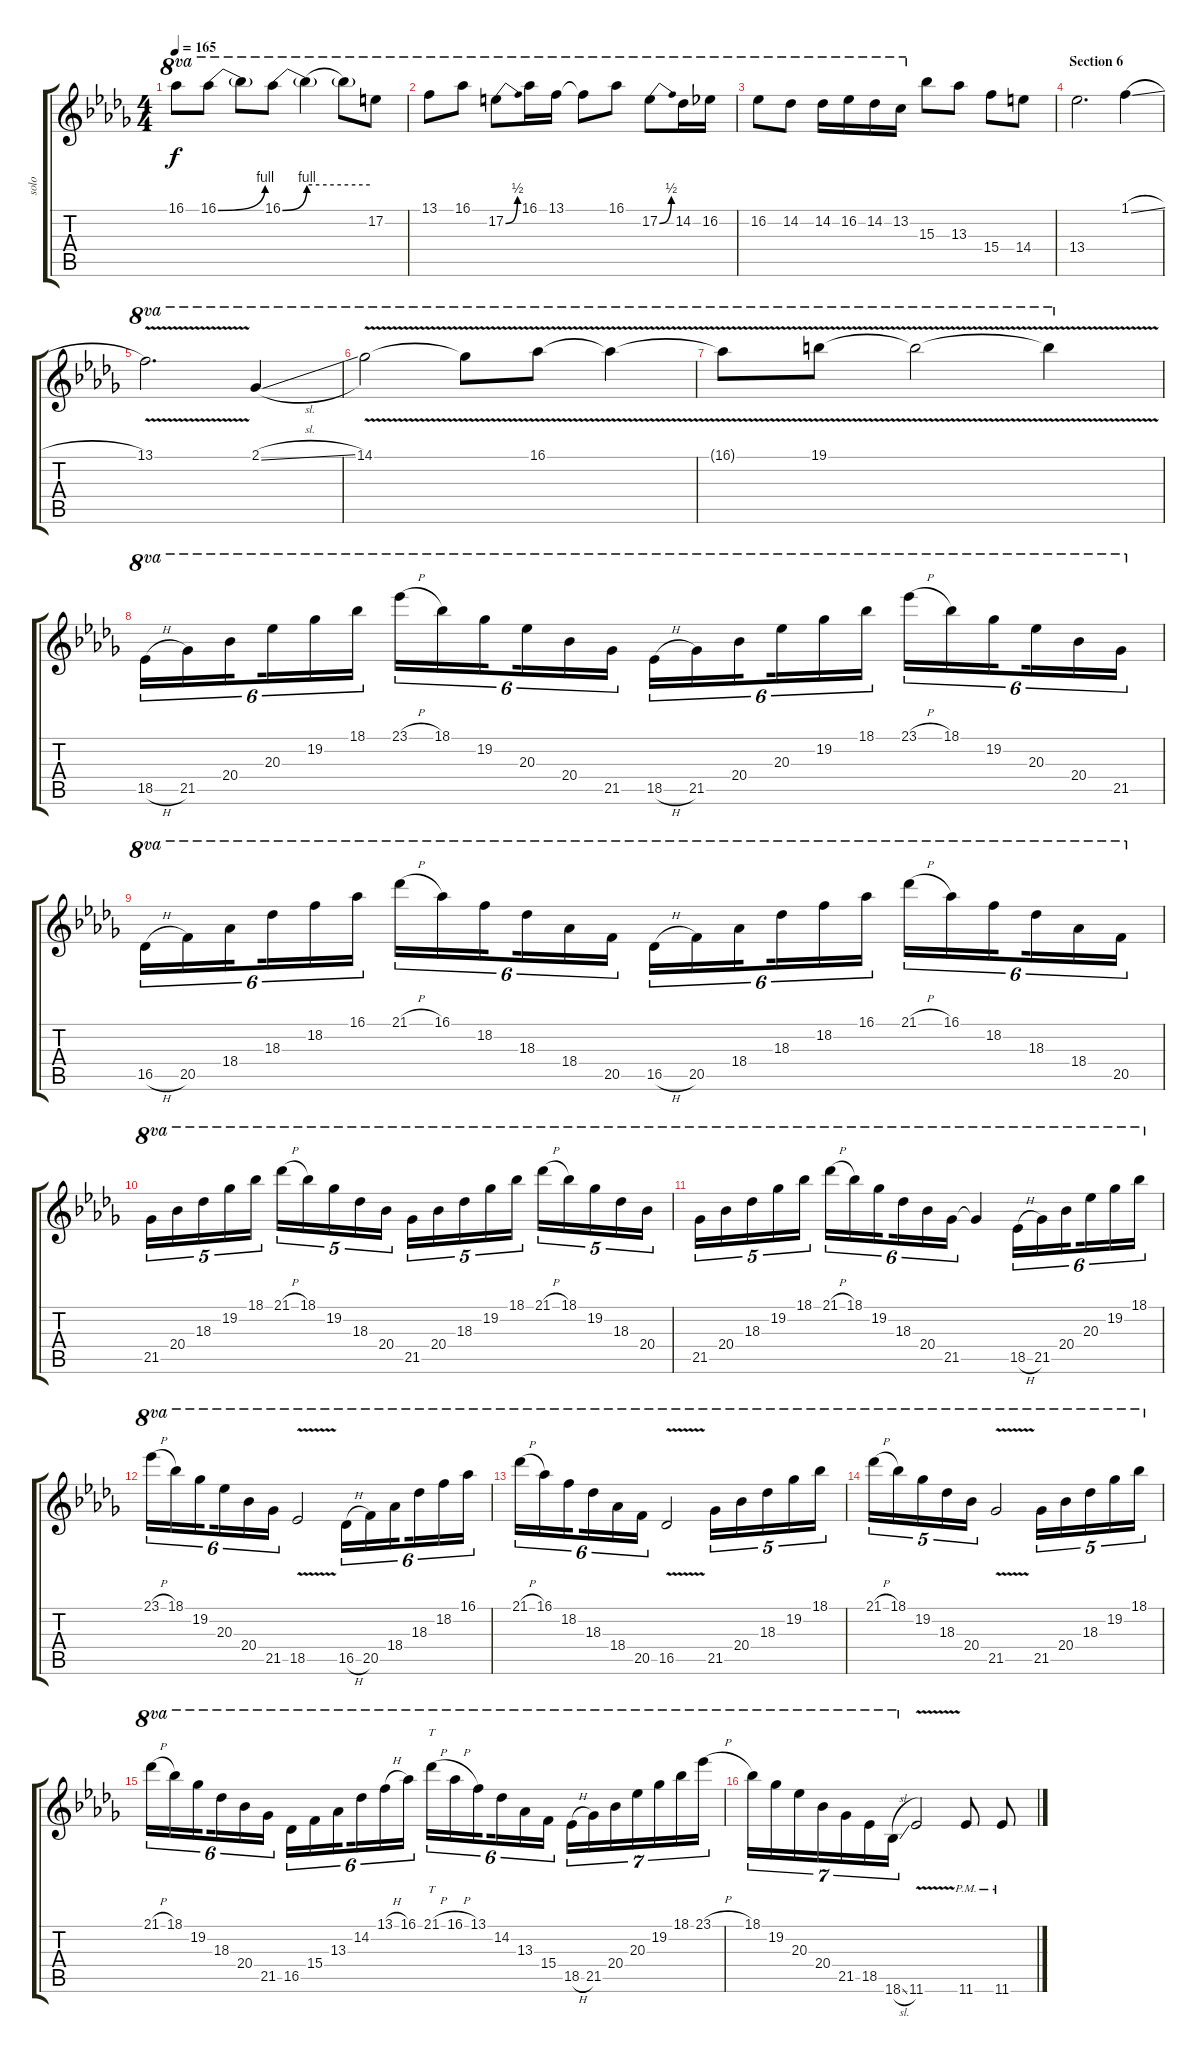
\track ("solo" "solo") {instrument distortionguitar}
\staff {score tabs}
\tuning (E4 B3 G3 D3 A2 E2) {hide}
\ts (4 4)
\tempo 165
\clef g2
\ks db
16.1.8{ot 8va dy f} 16.1{be (bend 0 0 60 4)}.8{ot 8va} 16.1{t}.8{ot 8va} 16.1{be (bend 0 0 60 4)}.8{ot 8va} 16.1{be (hold 0 4 60 4) t}.4{ot 8va} 16.1{t}.8{ot 8va} 17.2.8{ot 8va} |
13.1.8{ot 8va} 16.1.8{ot 8va} 17.2{be (bend 0 0 60 2)}.8{ot 8va} 16.1.16{ot 8va} 13.1.16{ot 8va} 13.1{t}.8{ot 8va} 16.1.8{ot 8va} 17.2{be (bend 0 0 60 2)}.8{ot 8va} 14.2.16{ot 8va} 16.2.16{ot 8va} |
16.2.8{ot 8va} 14.2.8{ot 8va} 14.2.16{ot 8va} 16.2.16{ot 8va} 14.2.16{ot 8va} 13.2.16{ot 8va} 15.3.8 13.3.8 15.4.8 14.4.8 |
\section ("" "Section 6")
13.4.2{d} 1.1{sl}.4 |
13.1{v}.2{d ot 8va} 2.1{sl}.4{ot 8va} |
14.1{v}.2{ot 8va} 14.1{v t}.8{ot 8va} 16.1{v}.8{ot 8va} 16.1{v t}.4{ot 8va} |
16.1{v t}.8{ot 8va} 19.1{v}.8{ot 8va} 19.1{v t}.2{ot 8va} 19.1{t}.4{ot 8va} |
18.5{h}.16{tu (6 4) ot 8va} 21.5.16{tu (6 4) ot 8va} 20.4.16{tu (6 4) ot 8va beam splitsecondary} 20.3.16{tu (6 4) ot 8va} 19.2.16{tu (6 4) ot 8va} 18.1.16{tu (6 4) ot 8va} 23.1{h}.16{tu (6 4) ot 8va} 18.1.16{tu (6 4) ot 8va} 19.2.16{tu (6 4) ot 8va beam splitsecondary} 20.3.16{tu (6 4) ot 8va} 20.4.16{tu (6 4) ot 8va} 21.5.16{tu (6 4) ot 8va} 18.5{h}.16{tu (6 4) ot 8va} 21.5.16{tu (6 4) ot 8va} 20.4.16{tu (6 4) ot 8va beam splitsecondary} 20.3.16{tu (6 4) ot 8va} 19.2.16{tu (6 4) ot 8va} 18.1.16{tu (6 4) ot 8va} 23.1{h}.16{tu (6 4) ot 8va} 18.1.16{tu (6 4) ot 8va} 19.2.16{tu (6 4) ot 8va beam splitsecondary} 20.3.16{tu (6 4) ot 8va} 20.4.16{tu (6 4) ot 8va} 21.5.16{tu (6 4) ot 8va} |
16.5{h}.16{tu (6 4) ot 8va} 20.5.16{tu (6 4) ot 8va} 18.4.16{tu (6 4) ot 8va beam splitsecondary} 18.3.16{tu (6 4) ot 8va} 18.2.16{tu (6 4) ot 8va} 16.1.16{tu (6 4) ot 8va} 21.1{h}.16{tu (6 4) ot 8va} 16.1.16{tu (6 4) ot 8va} 18.2.16{tu (6 4) ot 8va beam splitsecondary} 18.3.16{tu (6 4) ot 8va} 18.4.16{tu (6 4) ot 8va} 20.5.16{tu (6 4) ot 8va} 16.5{h}.16{tu (6 4) ot 8va} 20.5.16{tu (6 4) ot 8va} 18.4.16{tu (6 4) ot 8va beam splitsecondary} 18.3.16{tu (6 4) ot 8va} 18.2.16{tu (6 4) ot 8va} 16.1.16{tu (6 4) ot 8va} 21.1{h}.16{tu (6 4) ot 8va} 16.1.16{tu (6 4) ot 8va} 18.2.16{tu (6 4) ot 8va beam splitsecondary} 18.3.16{tu (6 4) ot 8va} 18.4.16{tu (6 4) ot 8va} 20.5.16{tu (6 4) ot 8va} |
21.5.16{tu (5 4) ot 8va} 20.4.16{tu (5 4) ot 8va} 18.3.16{tu (5 4) ot 8va} 19.2.16{tu (5 4) ot 8va} 18.1.16{tu (5 4) ot 8va} 21.1{h}.16{tu (5 4) ot 8va} 18.1.16{tu (5 4) ot 8va} 19.2.16{tu (5 4) ot 8va} 18.3.16{tu (5 4) ot 8va} 20.4.16{tu (5 4) ot 8va} 21.5.16{tu (5 4) ot 8va} 20.4.16{tu (5 4) ot 8va} 18.3.16{tu (5 4) ot 8va} 19.2.16{tu (5 4) ot 8va} 18.1.16{tu (5 4) ot 8va} 21.1{h}.16{tu (5 4) ot 8va} 18.1.16{tu (5 4) ot 8va} 19.2.16{tu (5 4) ot 8va} 18.3.16{tu (5 4) ot 8va} 20.4.16{tu (5 4) ot 8va} |
21.5.16{tu (5 4) ot 8va} 20.4.16{tu (5 4) ot 8va} 18.3.16{tu (5 4) ot 8va} 19.2.16{tu (5 4) ot 8va} 18.1.16{tu (5 4) ot 8va} 21.1{h}.16{tu (6 4) ot 8va} 18.1.16{tu (6 4) ot 8va} 19.2.16{tu (6 4) ot 8va beam splitsecondary} 18.3.16{tu (6 4) ot 8va} 20.4.16{tu (6 4) ot 8va} 21.5.16{tu (6 4) ot 8va} 21.5{t}.4{ot 8va} 18.5{h}.16{tu (6 4) ot 8va} 21.5.16{tu (6 4) ot 8va} 20.4.16{tu (6 4) ot 8va beam splitsecondary} 20.3.16{tu (6 4) ot 8va} 19.2.16{tu (6 4) ot 8va} 18.1.16{tu (6 4) ot 8va} |
23.1{h}.16{tu (6 4) ot 8va} 18.1.16{tu (6 4) ot 8va} 19.2.16{tu (6 4) ot 8va beam splitsecondary} 20.3.16{tu (6 4) ot 8va} 20.4.16{tu (6 4) ot 8va} 21.5.16{tu (6 4) ot 8va} 18.5{v}.2{ot 8va} 16.5{h}.16{tu (6 4) ot 8va} 20.5.16{tu (6 4) ot 8va} 18.4.16{tu (6 4) ot 8va beam splitsecondary} 18.3.16{tu (6 4) ot 8va} 18.2.16{tu (6 4) ot 8va} 16.1.16{tu (6 4) ot 8va} |
21.1{h}.16{tu (6 4) ot 8va} 16.1.16{tu (6 4) ot 8va} 18.2.16{tu (6 4) ot 8va beam splitsecondary} 18.3.16{tu (6 4) ot 8va} 18.4.16{tu (6 4) ot 8va} 20.5.16{tu (6 4) ot 8va} 16.5{v}.2{ot 8va} 21.5.16{tu (5 4) ot 8va} 20.4.16{tu (5 4) ot 8va} 18.3.16{tu (5 4) ot 8va} 19.2.16{tu (5 4) ot 8va} 18.1.16{tu (5 4) ot 8va} |
21.1{h}.16{tu (5 4) ot 8va} 18.1.16{tu (5 4) ot 8va} 19.2.16{tu (5 4) ot 8va} 18.3.16{tu (5 4) ot 8va} 20.4.16{tu (5 4) ot 8va} 21.5{v}.2{ot 8va} 21.5.16{tu (5 4) ot 8va} 20.4.16{tu (5 4) ot 8va} 18.3.16{tu (5 4) ot 8va} 19.2.16{tu (5 4) ot 8va} 18.1.16{tu (5 4) ot 8va} |
21.1{h}.16{tu (6 4) ot 8va} 18.1.16{tu (6 4) ot 8va} 19.2.16{tu (6 4) ot 8va beam splitsecondary} 18.3.16{tu (6 4) ot 8va} 20.4.16{tu (6 4) ot 8va} 21.5.16{tu (6 4) ot 8va} 16.5.16{tu (6 4) ot 8va} 15.4.16{tu (6 4) ot 8va} 13.3.16{tu (6 4) ot 8va beam splitsecondary} 14.2.16{tu (6 4) ot 8va} 13.1{h}.16{tu (6 4) ot 8va} 16.1.16{tu (6 4) ot 8va} 21.1{h}.16{tt tu (6 4) ot 8va} 16.1{h}.16{tu (6 4) ot 8va} 13.1.16{tu (6 4) ot 8va beam splitsecondary} 14.2.16{tu (6 4) ot 8va} 13.3.16{tu (6 4) ot 8va} 15.4.16{tu (6 4) ot 8va} 18.5{h}.16{tu (7 4) ot 8va} 21.5.16{tu (7 4) ot 8va} 20.4.16{tu (7 4) ot 8va} 20.3.16{tu (7 4) ot 8va} 19.2.16{tu (7 4) ot 8va} 18.1.16{tu (7 4) ot 8va} 23.1{h}.16{tu (7 4) ot 8va} |
18.1.16{tu (7 4) ot 8va} 19.2.16{tu (7 4) ot 8va} 20.3.16{tu (7 4) ot 8va} 20.4.16{tu (7 4) ot 8va} 21.5.16{tu (7 4) ot 8va} 18.5.16{tu (7 4) ot 8va} 18.6{sl}.16{tu (7 4) ot 8va} 11.6{v}.2 11.6{pm}.8 11.6{pm}.8
